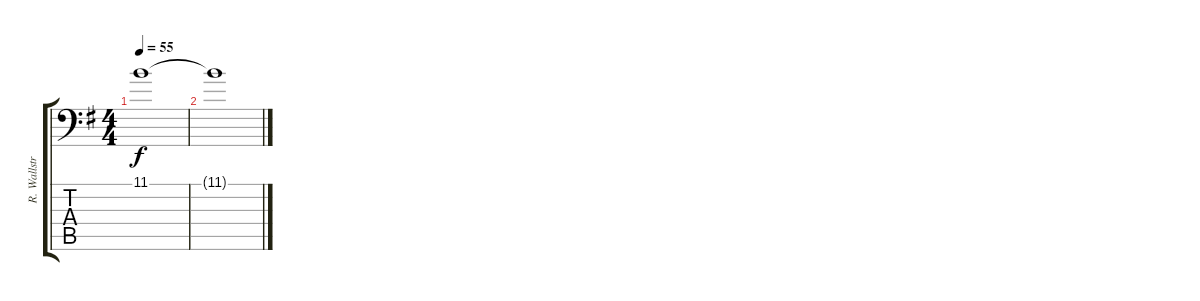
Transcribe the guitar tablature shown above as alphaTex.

\track ("R. Wallström (Bass)" "R. Wallstr") {instrument electricbassfinger}
\staff {score tabs}
\tuning (C3 G2 D2 A1 E1 B0) {hide}
\ts (4 4)
\tempo 55
\clef f4
\ks eminor
11.1{t}.1{dy f} |
11.1{t}.1
